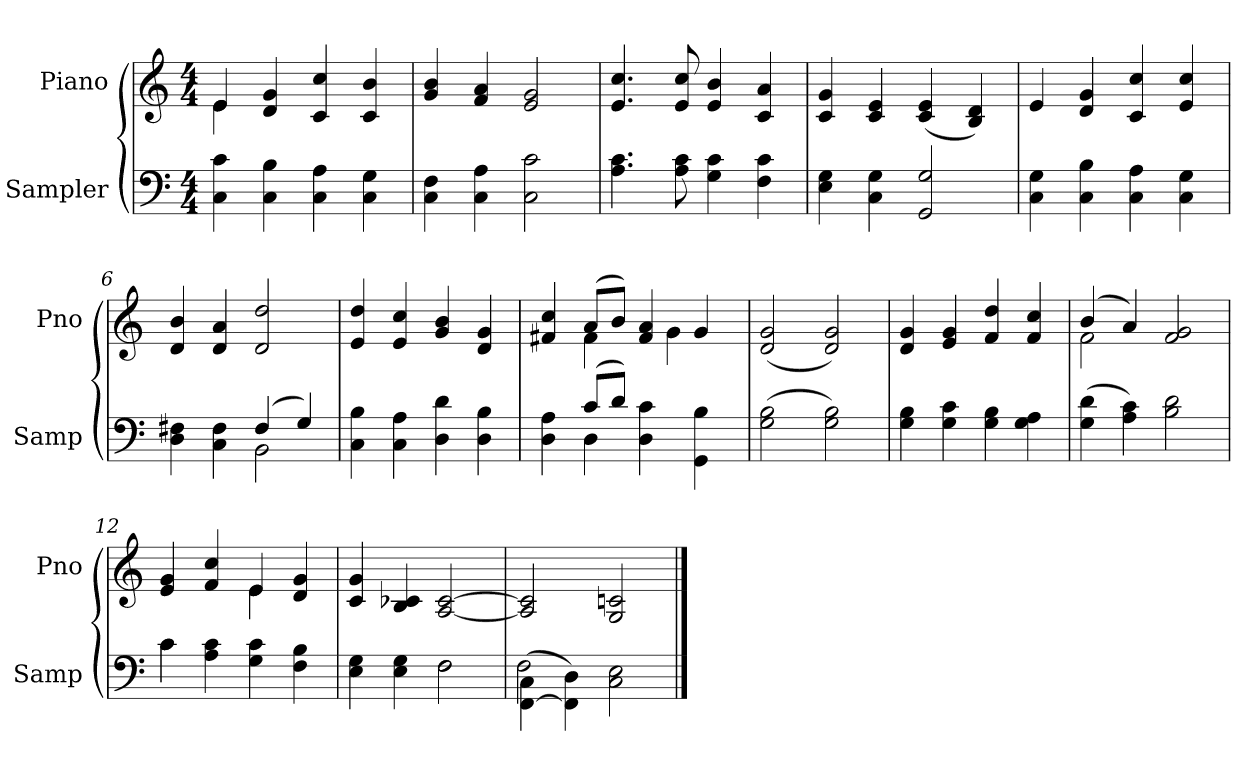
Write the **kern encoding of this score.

**kern	**kern
*part2	*part1
*staff2	*staff1
*I"Sampler	*I"Piano
*I'Samp	*I'Pno
*clefF4	*clefG2
*M4/4	*M4/4
=1	=1
*	*^
4C 4c	4e/	4e
4C 4B	4d 4g	2.ryy
4C 4A	4c 4cc	.
4C 4G	4c 4b	.
*	*v	*v
=2	=2
4C 4F	4g 4b
4C 4A	4f 4a
2C 2c	2e 2g
=3	=3
4.A 4.c	4.e 4.cc
8A 8c	8e 8cc
4G 4c	4e 4b
4F 4c	4c 4a
=4	=4
4E 4G	4c 4g
4C 4G	4c 4e
2GG 2G	(4c 4e
.	4B 4d)
=5	=5
4C 4G	4e
4C 4B	4d 4g
4C 4A	4c 4cc
4C 4G	4e 4cc
=6	=6
*^	*
4D 4F#X	2ryy	4d 4b
4C 4F#	.	4d 4a
(4F#/	2BB	2d 2dd
4G/)	.	.
*v	*v	*
=7	=7
4C 4B	4e 4dd
4C 4A	4e 4cc
4D 4d	4g 4b
4D 4B	4d 4g
=8	=8
*^	*^
4D 4A	4ryy	4f#X 4cc	4ryy
(8c/L	4D	(8a/L	4f#
8d/J)	.	8b/J)	.
4D 4c	2ryy	4f# 4a	8ryy
.	.	.	4g
4GG 4B	.	4g/	.
.	.	.	8ryy
*v	*v	*	*
*	*v	*v
=9	=9
(2G 2B	(2d 2g
2G 2B)	2d 2g)
=10	=10
4G 4B	4d 4g
4G 4c	4e 4g
4G 4B	4f 4dd
4G 4A	4f 4cc
=11	=11
*	*^
(4G 4d	(4b/	2f
4A 4c)	4a/)	.
2B 2d	2f 2g	2ryy
=12	=12	=12
*^	*	*
4c\	4c	4e 4g	2ryy
4A 4c	2.ryy	4f 4cc	.
4G 4c	.	4e/	4e
4F 4B	.	4d 4g	4ryy
*	*	*v	*v
=13	=13	=13
4E 4G	2ryy	4c 4g
4E 4G	.	4B 4c-X
(2F\	2F)	[2A [2c-
=14	=14	=14
([4FF\ 4C\	2F	2A] 2c-]
4FF\] 4D\)	.	.
2C 2E	2ryy	2G 2cn
*v	*v	*
==	==
*-	*-
